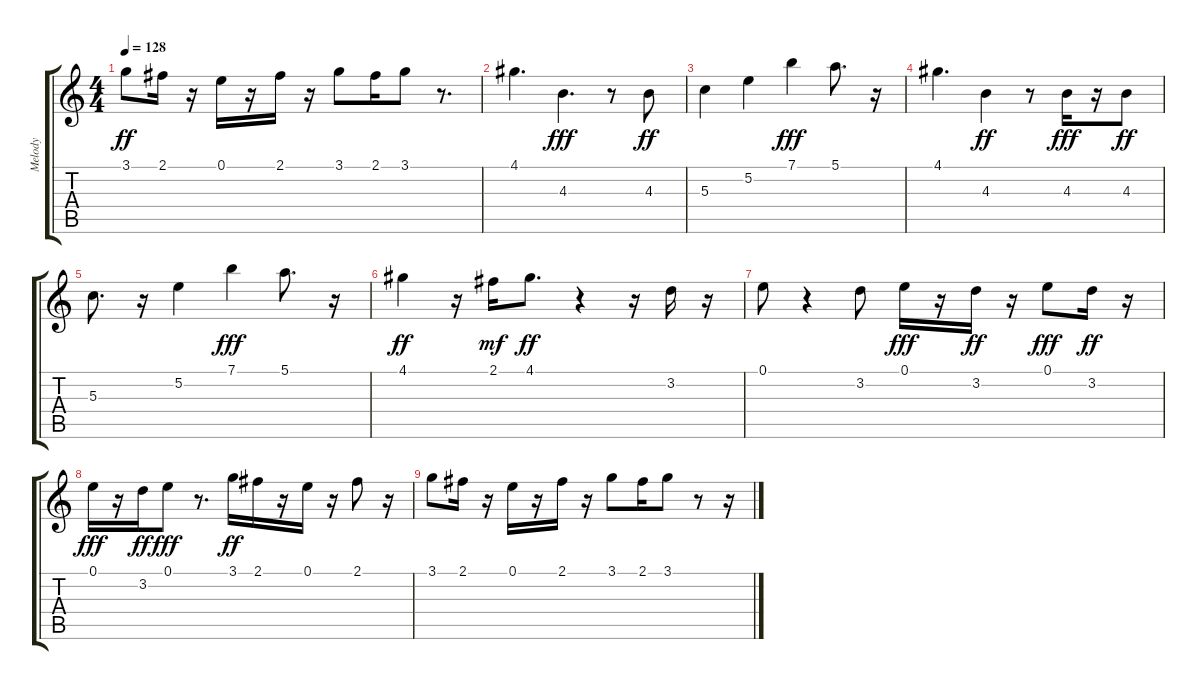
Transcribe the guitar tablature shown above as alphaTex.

\track ("Melody          | Canned Heat" "Melody    ") {instrument acousticguitarnylon}
\staff {score tabs}
\tuning (E4 B3 G3 D3 A2 E2) {hide}
\ts (4 4)
\tempo 128
\clef g2
\ks c
3.1.8{dy ff} 2.1.16 r.16 0.1.16 r.16 2.1.16 r.16 3.1.8 2.1.16 3.1.8 r.8{d} |
4.1.4{d} 4.3.4{d dy fff} r.8 4.3.8{dy ff} |
5.3.4 5.2.4 7.1.4{dy fff} 5.1.8{d} r.16 |
4.1.4{d} 4.3.4{dy ff} r.8 4.3.16{dy fff} r.16 4.3.8{dy ff} |
5.3.8{d} r.16 5.2.4 7.1.4{dy fff} 5.1.8{d} r.16 |
4.1.4{dy ff} r.16 2.1.16{dy mf} 4.1.8{d dy ff} r.4 r.16 3.2.16 r.16 |
0.1.8 r.4 3.2.8 0.1.16{dy fff} r.16 3.2.16{dy ff} r.16 0.1.8{dy fff} 3.2.16{dy ff} r.16 |
0.1.16{dy fff} r.16 3.2.16{dy ff} 0.1.8{dy fff} r.8{d} 3.1.16{dy ff} 2.1.16 r.16 0.1.16 r.16 2.1.8 r.16 |
3.1.8 2.1.16 r.16 0.1.16 r.16 2.1.16 r.16 3.1.8 2.1.16 3.1.8 r.8 r.16
